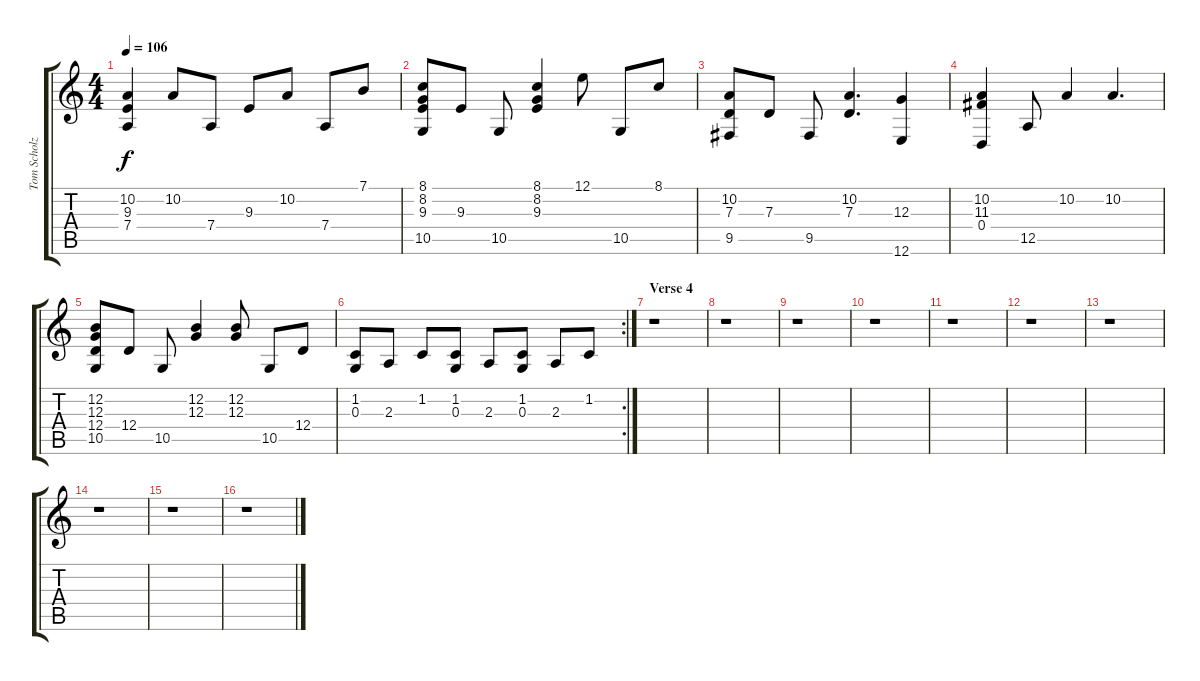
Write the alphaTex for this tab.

\track ("Tom Scholz - Piano" "Tom Scholz") {instrument acousticgrandpiano}
\staff {score tabs}
\tuning (E4 B3 G3 D3 A2 E2) {hide}
\ts (4 4)
\tempo 106
\clef g2
\ks c
(10.2 9.3 7.4).4{dy f} 10.2.8 7.4.8 9.3.8 10.2.8 7.4.8 7.1.8 |
(8.1 8.2 9.3 10.5).8 9.3.8 10.5.8 (8.1 8.2 9.3).4 12.1.8 10.5.8 8.1.8 |
(10.2 7.3 9.5).8 7.3.8 9.5.8 (10.2 7.3).4{d} (12.3 12.6).4 |
(10.2 11.3 0.4).4 12.5.8 10.2.4 10.2.4{d} |
(12.2 12.3 12.4 10.5).8 12.4.8 10.5.8 (12.2 12.3).4 (12.2 12.3).8 10.5.8 12.4.8 |
\rc 2
(1.2 0.3).8 2.3.8 1.2.8 (1.2 0.3).8 2.3.8 (1.2 0.3).8 2.3.8 1.2.8 |
\section ("" "Verse 4")
r.1 |
r.1 |
r.1 |
r.1 |
r.1 |
r.1 |
r.1 |
r.1 |
r.1 |
r.1
